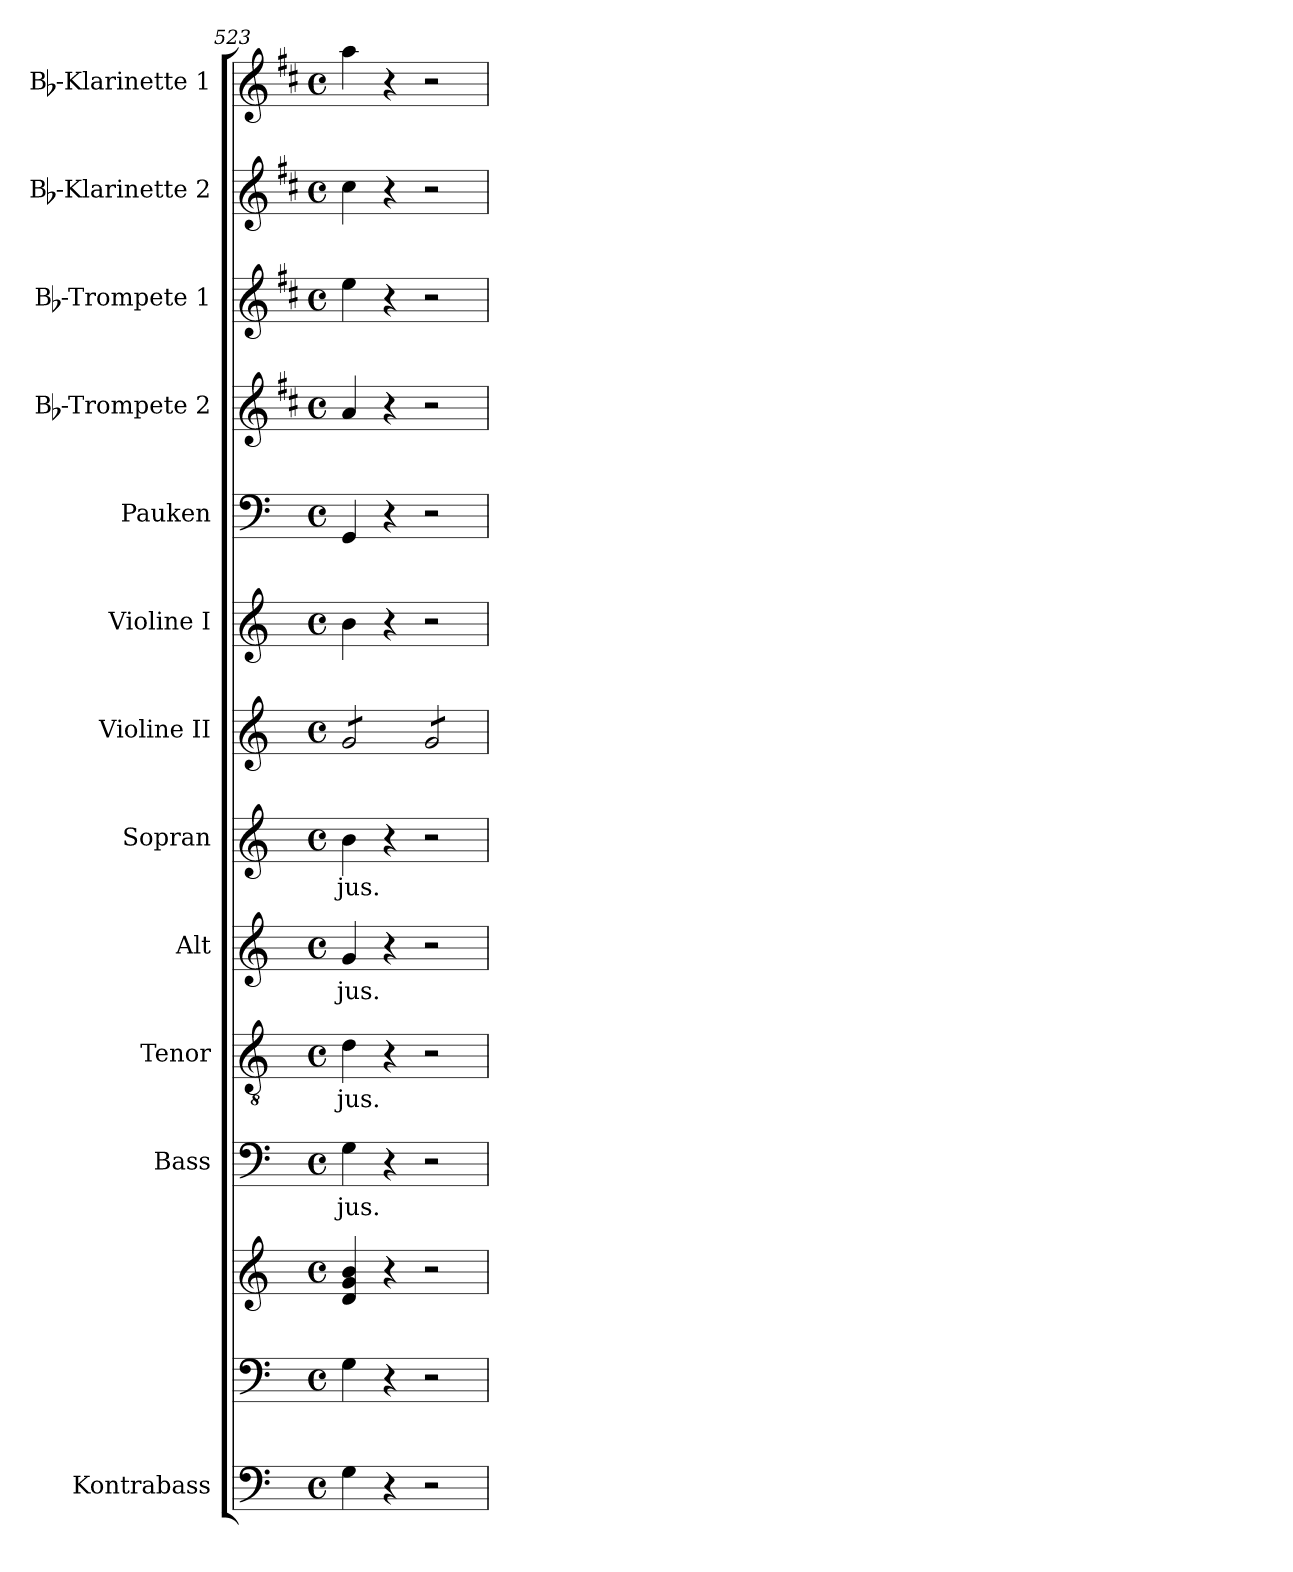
**kern	**kern	**kern	**kern	**text	**kern	**text	**kern	**text	**kern	**text	**kern	**kern	**kern	**kern	**kern	**kern	**kern
*part13	*part12	*part12	*part11	*part11	*part10	*part10	*part9	*part9	*part8	*part8	*part7	*part6	*part5	*part4	*part3	*part2	*part1
*staff14	*staff13	*staff12	*staff11	*staff11	*staff10	*staff10	*staff9	*staff9	*staff8	*staff8	*staff7	*staff6	*staff5	*staff4	*staff3	*staff2	*staff1
*I"Kontrabass	*	*	*I"Bass	*	*I"Tenor	*	*I"Alt	*	*I"Sopran	*	*I"Violine II	*I"Violine I	*I"Pauken	*I"Bb-Trompete 2	*I"Bb-Trompete 1	*I"Bb-Klarinette 2	*I"Bb-Klarinette 1
*I'Kb.	*	*	*I'B.	*	*I'T.	*	*I'A.	*	*I'S.	*	*I'Vl. II	*I'Vl. I	*I'Pk.	*I'Bb Trp. 2	*I'Bb Trp. 1	*I'Bb Kl. 2	*I'Bb Kl. 1
*clefF4	*clefF4	*clefG2	*clefF4	*	*clefGv2	*	*clefG2	*	*clefG2	*	*clefG2	*clefG2	*clefF4	*clefG2	*clefG2	*clefG2	*clefG2
*ITrd7c12	*	*	*	*	*	*	*	*	*	*	*	*	*	*ITrd1c2	*ITrd1c2	*ITrd1c2	*ITrd1c2
*k[]	*k[]	*k[]	*k[]	*	*k[]	*	*k[]	*	*k[]	*	*k[]	*k[]	*k[]	*k[]	*k[]	*k[]	*k[]
*C:	*C:	*C:	*C:	*	*C:	*	*C:	*	*C:	*	*C:	*C:	*C:	*C:	*C:	*C:	*C:
*M4/4	*M4/4	*M4/4	*M4/4	*	*M4/4	*	*M4/4	*	*M4/4	*	*M4/4	*M4/4	*M4/4	*M4/4	*M4/4	*M4/4	*M4/4
*met(c)	*met(c)	*met(c)	*met(c)	*	*met(c)	*	*met(c)	*	*met(c)	*	*met(c)	*met(c)	*met(c)	*met(c)	*met(c)	*met(c)	*met(c)
=523	=523	=523	=523	=523	=523	=523	=523	=523	=523	=523	=523	=523	=523	=523	=523	=523	=523
!	!	!	!	!LO:LY:b	!	!LO:LY:b	!	!LO:LY:b	!	!LO:LY:b	!	!	!	!	!	!	!
*	*	*	*	*	*	*	*	*	*	*	*tremolo	*	*	*	*	*	*
4GG\	4G\	4d/ 4g/ 4b/	4G\	-jus.	4d\	-jus.	4g/	-jus.	4b\	-jus.	8g/L	4b\	4GG/	4g/	4dd\	4b\	4gg\
.	.	.	.	.	.	.	.	.	.	.	8g/	.	.	.	.	.	.
4r	4r	4r	4r	.	4r	.	4r	.	4r	.	8g/	4r	4r	4r	4r	4r	4r
.	.	.	.	.	.	.	.	.	.	.	8g/J	.	.	.	.	.	.
2r	2r	2r	2r	.	2r	.	2r	.	2r	.	8g/L	2r	2r	2r	2r	2r	2r
.	.	.	.	.	.	.	.	.	.	.	8g/	.	.	.	.	.	.
.	.	.	.	.	.	.	.	.	.	.	8g/	.	.	.	.	.	.
.	.	.	.	.	.	.	.	.	.	.	8g/J	.	.	.	.	.	.
*	*	*	*	*	*	*	*	*	*	*	*Xtremolo	*	*	*	*	*	*
=	=	=	=	=	=	=	=	=	=	=	=	=	=	=	=	=	=
*-	*-	*-	*-	*-	*-	*-	*-	*-	*-	*-	*-	*-	*-	*-	*-	*-	*-
